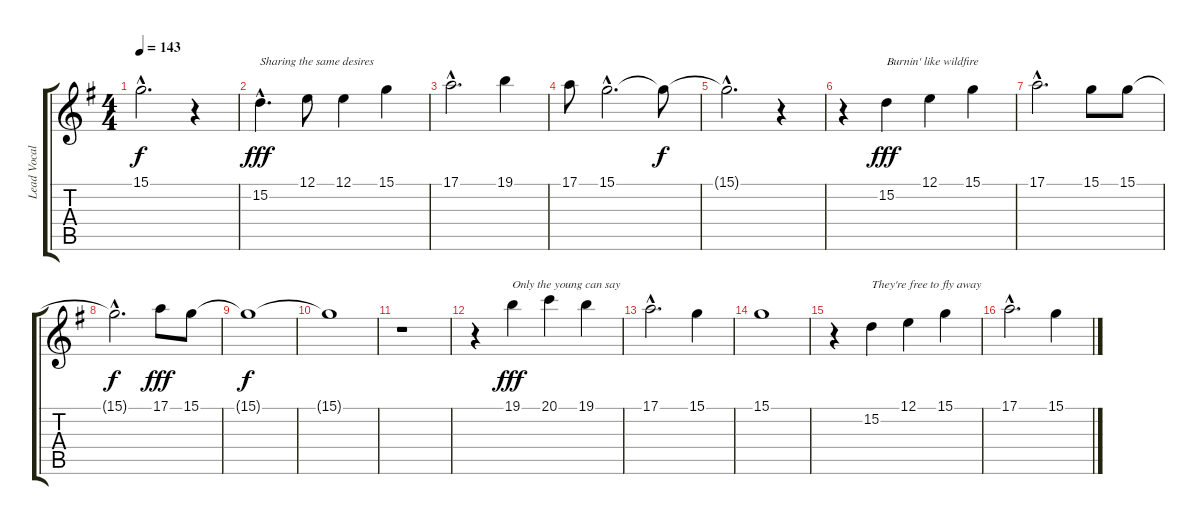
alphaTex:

\track ("Lead Vocals" "Lead Vocal") {instrument lead2sawtooth}
\staff {score tabs}
\tuning (E4 B3 G3 D3 A2 E2) {hide}
\ts (4 4)
\tempo 143
\clef g2
\ks g
15.1{hac t}.2{d dy f} r.4 |
15.2{hac}.4{d txt "Sharing the same desires" dy fff} 12.1.8 12.1.4 15.1.4 |
17.1{hac}.2{d} 19.1.4 |
17.1.8 15.1{hac}.2{d} 15.1{t}.8{dy f} |
15.1{hac t}.2{d} r.4 |
r.4 15.2.4{txt "Burnin' like wildfire" dy fff} 12.1.4 15.1.4 |
17.1{hac}.2{d} 15.1.8 15.1.8 |
15.1{hac t}.2{d dy f} 17.1.8{dy fff} 15.1.8 |
15.1{t}.1{dy f} |
15.1{t}.1 |
r.1 |
r.4 19.1.4{txt "Only the young can say" dy fff} 20.1.4 19.1.4 |
17.1{hac}.2{d} 15.1.4 |
15.1.1 |
r.4 15.2.4{txt "They're free to fly away"} 12.1.4 15.1.4 |
17.1{hac}.2{d} 15.1.4
